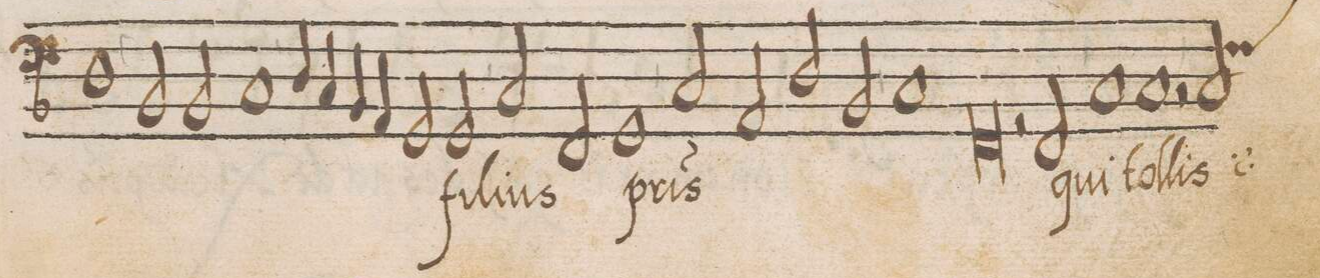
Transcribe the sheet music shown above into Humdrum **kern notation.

**kern	**text
*I"BASSVS	*
*clefF4	*
*k[b-]	*
*met()	*
*M2/1	*
1D	de-
=60-	=60-
2BB-/	-us
2BB-/	a-
1C	-gnus
=61-	=61-
4D/	de-
4C/	.
4BB-/	.
4AA/	.
2GG/	-i
*	*Xij
2GG/	fi-
=62-	=62-
2C/	-li-
2FF/	-us
1GG	p(at)-
=63-	=63-
2C/	-ris
2AA/	.
2D/	.
2BB-/	.
=64-	=64-
1C	.
0FF	.
=65-	=65-
2r	.
2FF/	qui
=66-	=66-
1C	tol-
1C	-lis
=67-	=67-
2r	.
*	*ij
*custos:F	*
2C/	qui
*-	*-
